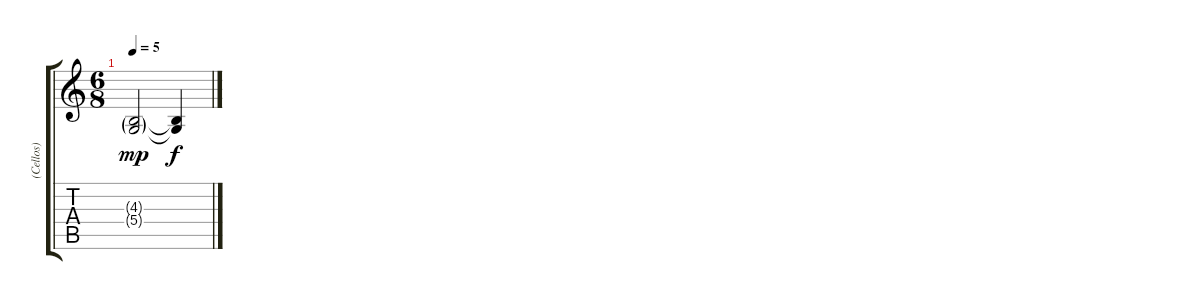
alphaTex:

\track ("(Cellos)" "(Cellos)") {instrument stringensemble1}
\staff {score tabs}
\tuning (E4 B3 G3 D3 A2 E2) {hide}
\ts (6 8)
\tempo 5
\clef g2
\ks c
(4.3{g} 5.4{g}).2{dy mp} (4.3{t} 5.4{t}).4{dy f}
